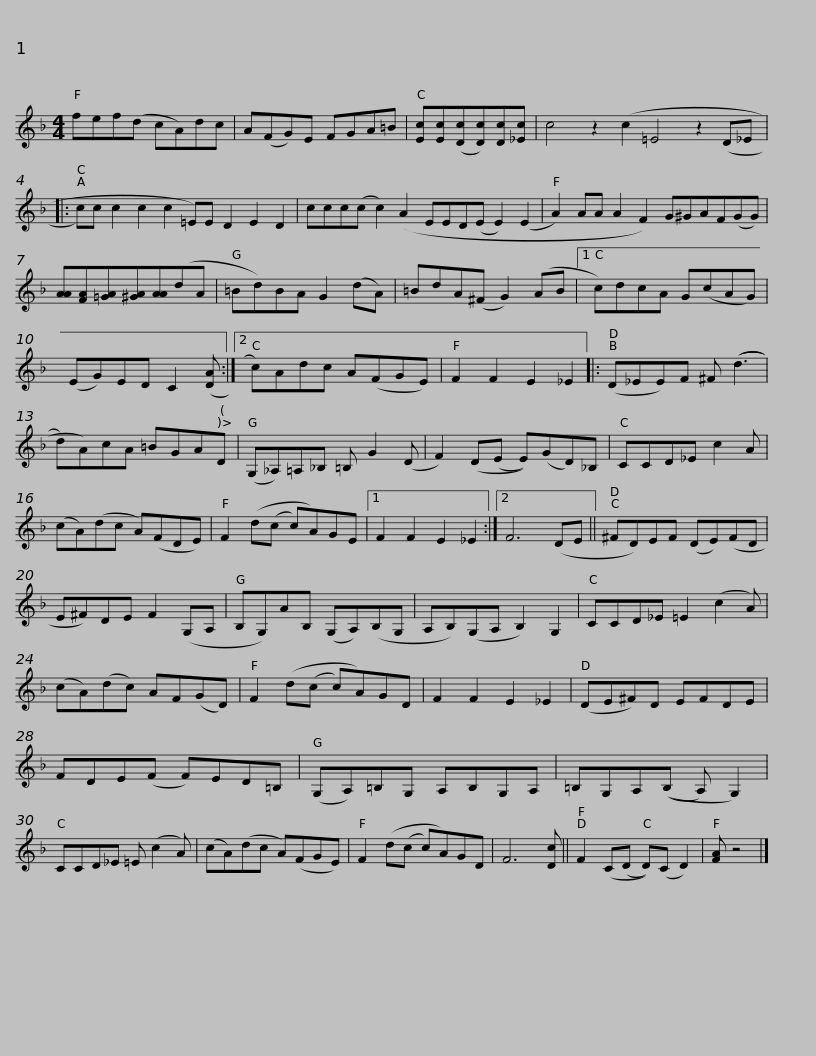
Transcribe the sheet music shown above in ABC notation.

X:1
L:1/8
M:4/4
I:linebreak $
K:F
V:1 treble
V:1
 fef(d cA)dc | A(FG)E FGA=B | [Ec][Ec]([Dc][Dc])[Dc][_Ec] | c4 z2 (c2 =E4 z2 (D_E |:$ c)c c2 c2 c2 =E)E D2 E2 D2 | %5
 ccc(c c2) (A2 EED(E E2) (E2 | A2) AA A2 F2) G^GAF(GG) |$ [AA][FA][=GA][^GA][AA](dA | =Bd)BA G2 (dA) | =BdA(^F G2) (AB |1 %10
 c)dcA G(cAG) | (EG)ED C2 ([DA] :|2$ c)Adc A(FGE) | F2 F2 E2 _E2 |: (D_EE)F ^F ((d3 | %15
 d)A)cA =BGAD | (G,_A,)=A,_B, =B, G2 (D |$ F2) (D(E E))(GD)_B, | CCD_E c2 A | (cA)(dc A)(FDE) | %20
 F2 (d(c c)A)GE |1 F2 F2 E2 _E2 :|2 F6 (DE ||$ ^FD)EF (DE)(FD | E^F)DE F2 (G,A, | %25
 B,G,)AB, (G,A,)(B,G, | A,B,)(G,A, B,2) G,2 | CCD_E =E2 (c2 A) |$ (cA)(dc) AF(GD) | F2 (d(c c)A)GD | %30
 F2 F2 E2 _E2 | (DE^F)D EFDE | FDE(F F)ED=B, |$ (G,A,)=B,G, A,B,G,A, | =B,G,A,((B, A,) G,2) | %35
 CCD_E =E (c2 A) | (cA)(dc A)(FGE) | F2 (d(c c)A)GD |$ F6 [Dc] || F2 (C(D D))(C D2) | %40
 [FA] z4 |] %41
